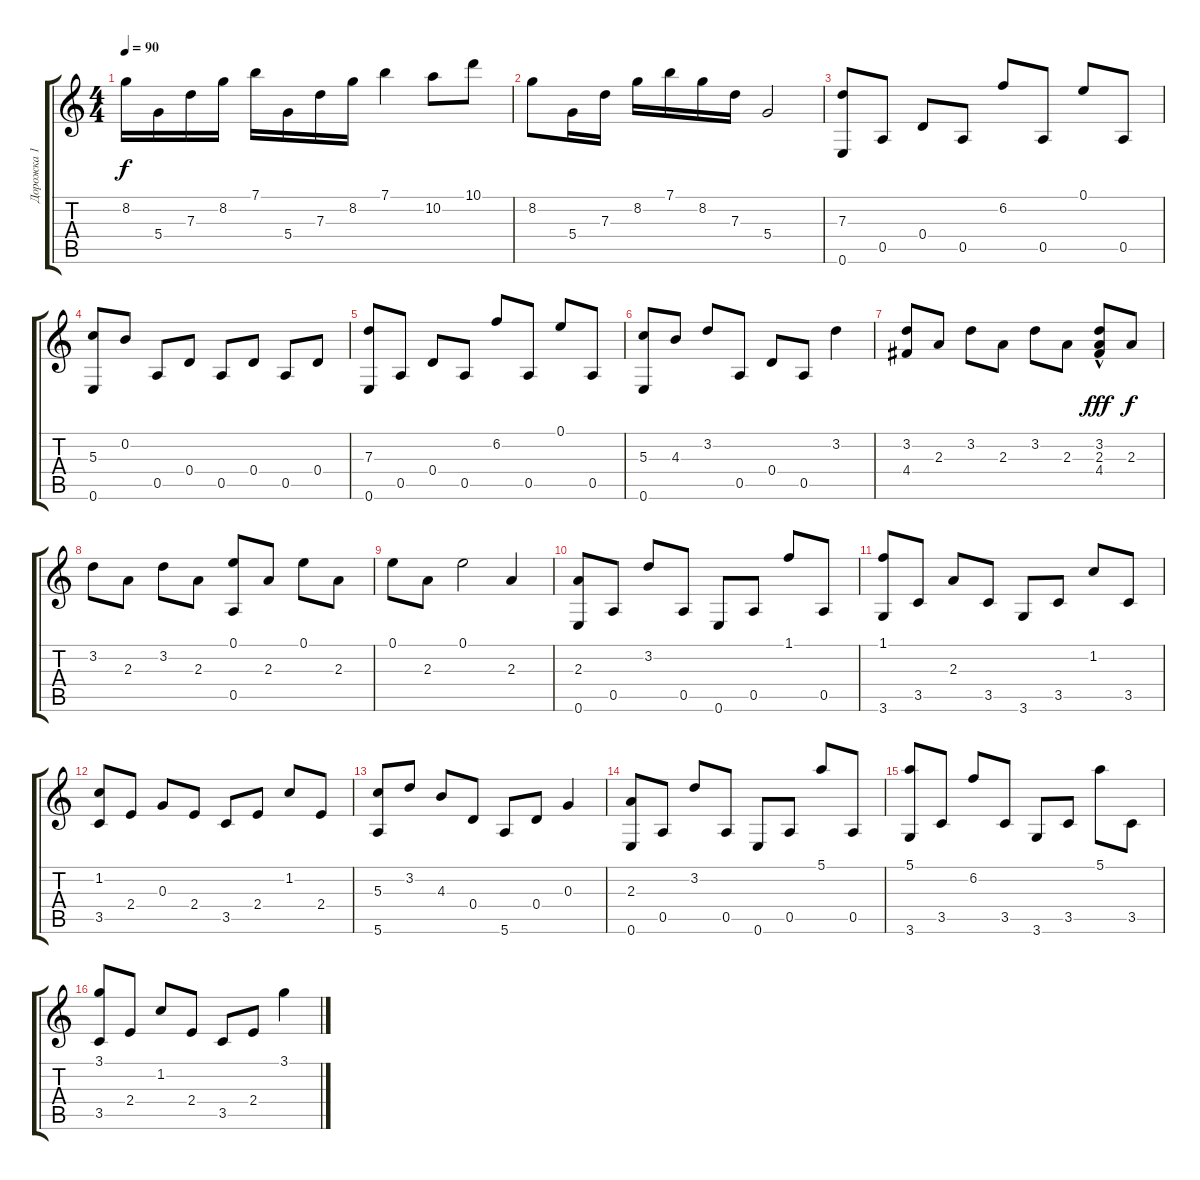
\track ("Дорожка 1" "Дорожка 1") {instrument acousticguitarnylon}
\staff {score tabs}
\tuning (E4 B3 G3 D3 A2 E2) {hide}
\ts (4 4)
\tempo 90
\clef g2
\ks c
8.2.16{dy f} 5.4.16 7.3.16 8.2.16 7.1.16 5.4.16 7.3.16 8.2.16 7.1.4 10.2.8 10.1.8 |
8.2.8 5.4.16 7.3.16 8.2.16 7.1.16 8.2.16 7.3.16 5.4.2 |
(7.3 0.6).8 0.5.8 0.4.8 0.5.8 6.2.8 0.5.8 0.1.8 0.5.8 |
(5.3 0.6).8 0.2.8 0.5.8 0.4.8 0.5.8 0.4.8 0.5.8 0.4.8 |
(7.3 0.6).8 0.5.8 0.4.8 0.5.8 6.2.8 0.5.8 0.1.8 0.5.8 |
(5.3 0.6).8 4.3.8 3.2.8 0.5.8 0.4.8 0.5.8 3.2.4 |
(3.2 4.4).8 2.3.8 3.2.8 2.3.8 3.2.8 2.3.8 (3.2 2.3 4.4{hac}).8{dy fff} 2.3.8{dy f} |
3.2.8 2.3.8 3.2.8 2.3.8 (0.1 0.5).8 2.3.8 0.1.8 2.3.8 |
0.1.8 2.3.8 0.1.2 2.3.4 |
(2.3 0.6).8 0.5.8 3.2.8 0.5.8 0.6.8 0.5.8 1.1.8 0.5.8 |
(1.1 3.6).8 3.5.8 2.3.8 3.5.8 3.6.8 3.5.8 1.2.8 3.5.8 |
(1.2 3.5).8 2.4.8 0.3.8 2.4.8 3.5.8 2.4.8 1.2.8 2.4.8 |
(5.3 5.6).8 3.2.8 4.3.8 0.4.8 5.6.8 0.4.8 0.3.4 |
(2.3 0.6).8 0.5.8 3.2.8 0.5.8 0.6.8 0.5.8 5.1.8 0.5.8 |
(5.1 3.6).8 3.5.8 6.2.8 3.5.8 3.6.8 3.5.8 5.1.8 3.5.8 |
(3.1 3.5).8 2.4.8 1.2.8 2.4.8 3.5.8 2.4.8 3.1.4
